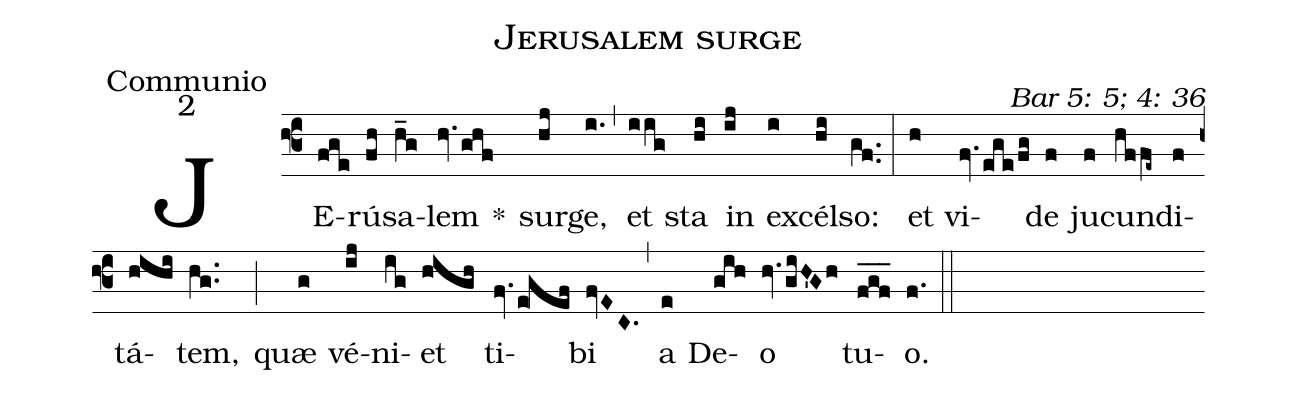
name: Jerusalem surge;
office-part: Communio;
mode: 2;
commentary: Bar 5: 5; 4: 36;
%%
(f3) JE(fge)rú(fh)sa(h_g)lem(hv.ghf) *()
sur(hj)ge,(i.) (,) et(iig) sta(hi) in(ij) ex(i)cél(hi)so:(gf..) (:)
et(h) vi(fv.ege/fg)de(f) ju(f)cun(hffe~)di(f)tá(hihi)tem,(hg..) (;) quæ(g) vé(ij)ni(ig)et(high) ti(fv.e!gef)bi(fvEC.) (,) a(e) De(gih)o(hv.giH'Gh) tu(f_g_f_)o.(f.) (::)
